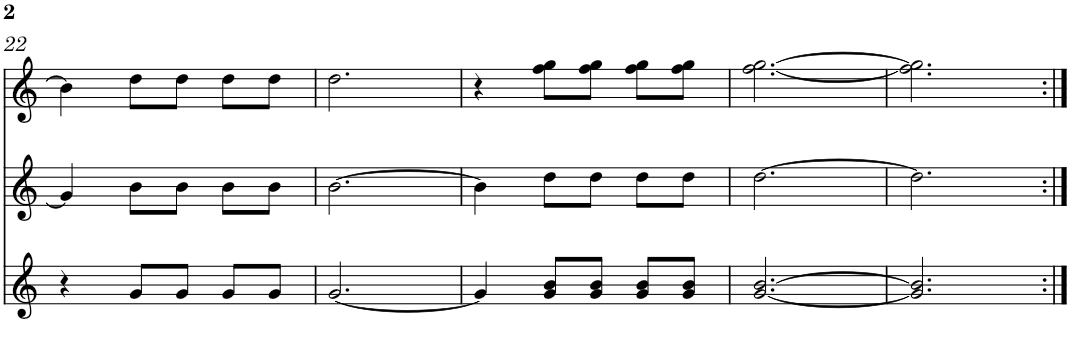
**kern	**kern	**kern
*part3	*part2	*part1
*staff3	*staff2	*staff1
*I"Gralla 3	*I"Gralla 2	*I"Gralla 1
!!LO:PB:g=z
*clefG2	*clefG2	*clefG2
*Trd8c14	*	*Trd1c2
*k[]	*k[]	*k[]
*M3/4	*M3/4	*M3/4
=22	=22	=22
4r	4g/]	4b\]
8g/L	8b\L	8dd\L
8g/J	8b\J	8dd\J
8g/L	8b\L	8dd\L
8g/J	8b\J	8dd\J
=23	=23	=23
[2.g/	[2.b\	2.dd\
=24	=24	=24
4g/]	4b\]	4r
8g/ 8b/L	8dd\L	8ff\ 8gg\L
8g/ 8b/J	8dd\J	8ff\ 8gg\J
8g/ 8b/L	8dd\L	8ff\ 8gg\L
8g/ 8b/J	8dd\J	8ff\ 8gg\J
=25	=25	=25
[2.g/ [2.b/	[2.dd\	[2.ff\ [2.gg\
=26	=26	=26
2.g/] 2.b/]	2.dd\]	2.ff\] 2.gg\]
=:|!	=:|!	=:|!
*-	*-	*-
